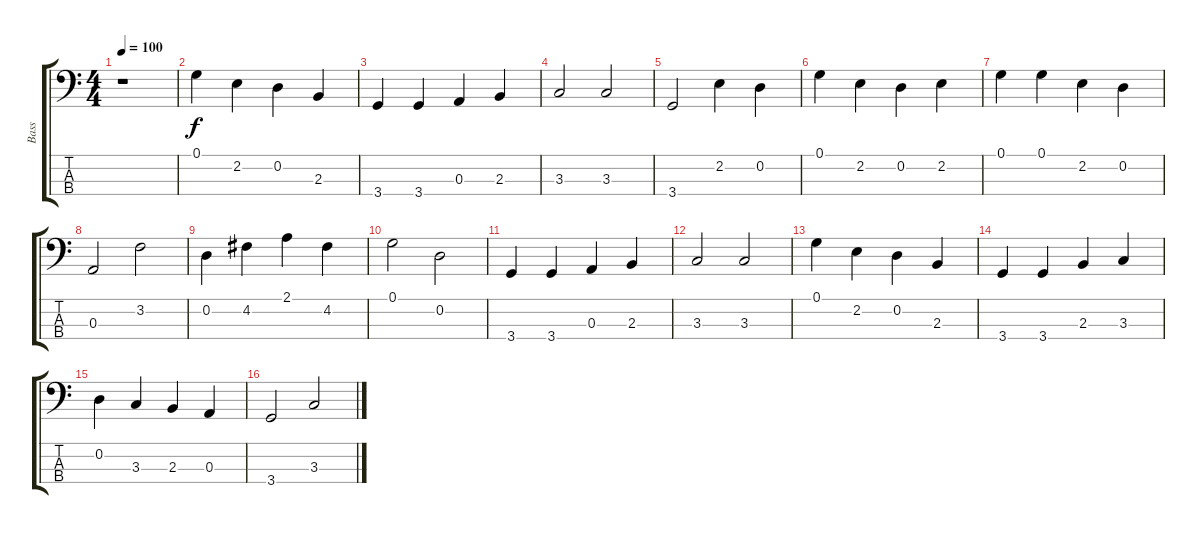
\track ("Bass" "Bass") {instrument acousticbass}
\staff {score tabs}
\tuning (G2 D2 A1 E1) {hide}
\ts (4 4)
\tempo 100
\clef f4
\ks c
r.1{dy f instrument acousticbass} |
0.1.4 2.2.4 0.2.4 2.3.4 |
3.4.4 3.4.4 0.3.4 2.3.4 |
3.3.2 3.3.2 |
3.4.2 2.2.4 0.2.4 |
0.1.4 2.2.4 0.2.4 2.2.4 |
0.1.4 0.1.4 2.2.4 0.2.4 |
0.3.2 3.2.2 |
0.2.4 4.2.4 2.1.4 4.2.4 |
0.1.2 0.2.2 |
3.4.4 3.4.4 0.3.4 2.3.4 |
3.3.2 3.3.2 |
0.1.4 2.2.4 0.2.4 2.3.4 |
3.4.4 3.4.4 2.3.4 3.3.4 |
0.2.4 3.3.4 2.3.4 0.3.4 |
3.4.2 3.3.2
